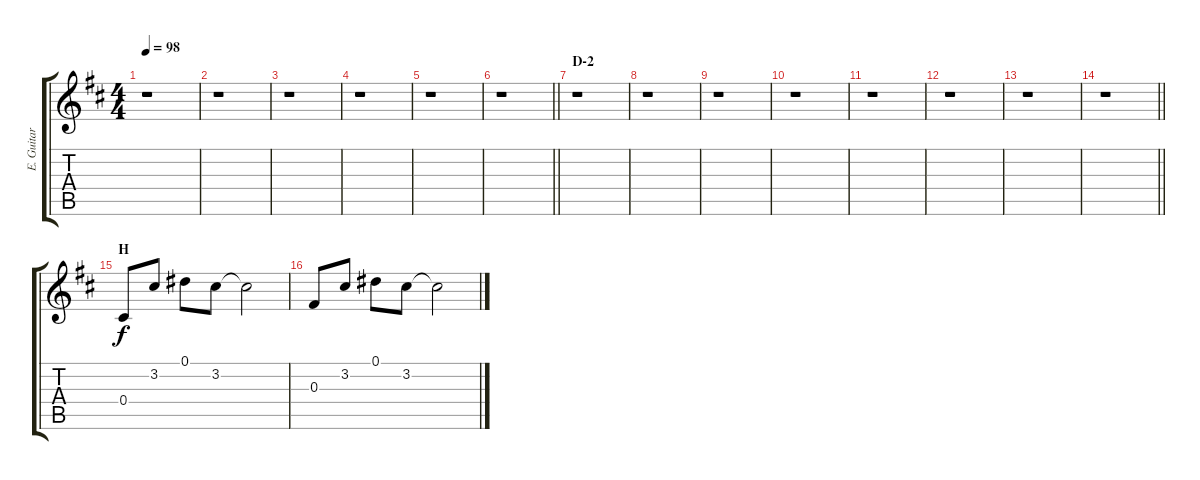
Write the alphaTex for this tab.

\track ("E. Guitar I" "E. Guitar ") {instrument distortionguitar}
\staff {score tabs}
\tuning (Eb4 Bb3 Gb3 Db3 Ab2 Db2) {hide}
\ts (4 4)
\tempo 98
\clef g2
\ks d
r.1{dy f} |
r.1 |
r.1 |
r.1 |
r.1 |
\barLineRight lightlight
r.1 |
\section ("" "D-2")
r.1 |
r.1 |
r.1 |
r.1 |
r.1 |
r.1 |
r.1 |
\barLineRight lightlight
r.1 |
\section ("" "H")
0.4.8 3.2.8 0.1.8 3.2.8 3.2{t}.2 |
0.3.8 3.2.8 0.1.8 3.2.8 3.2{t}.2
